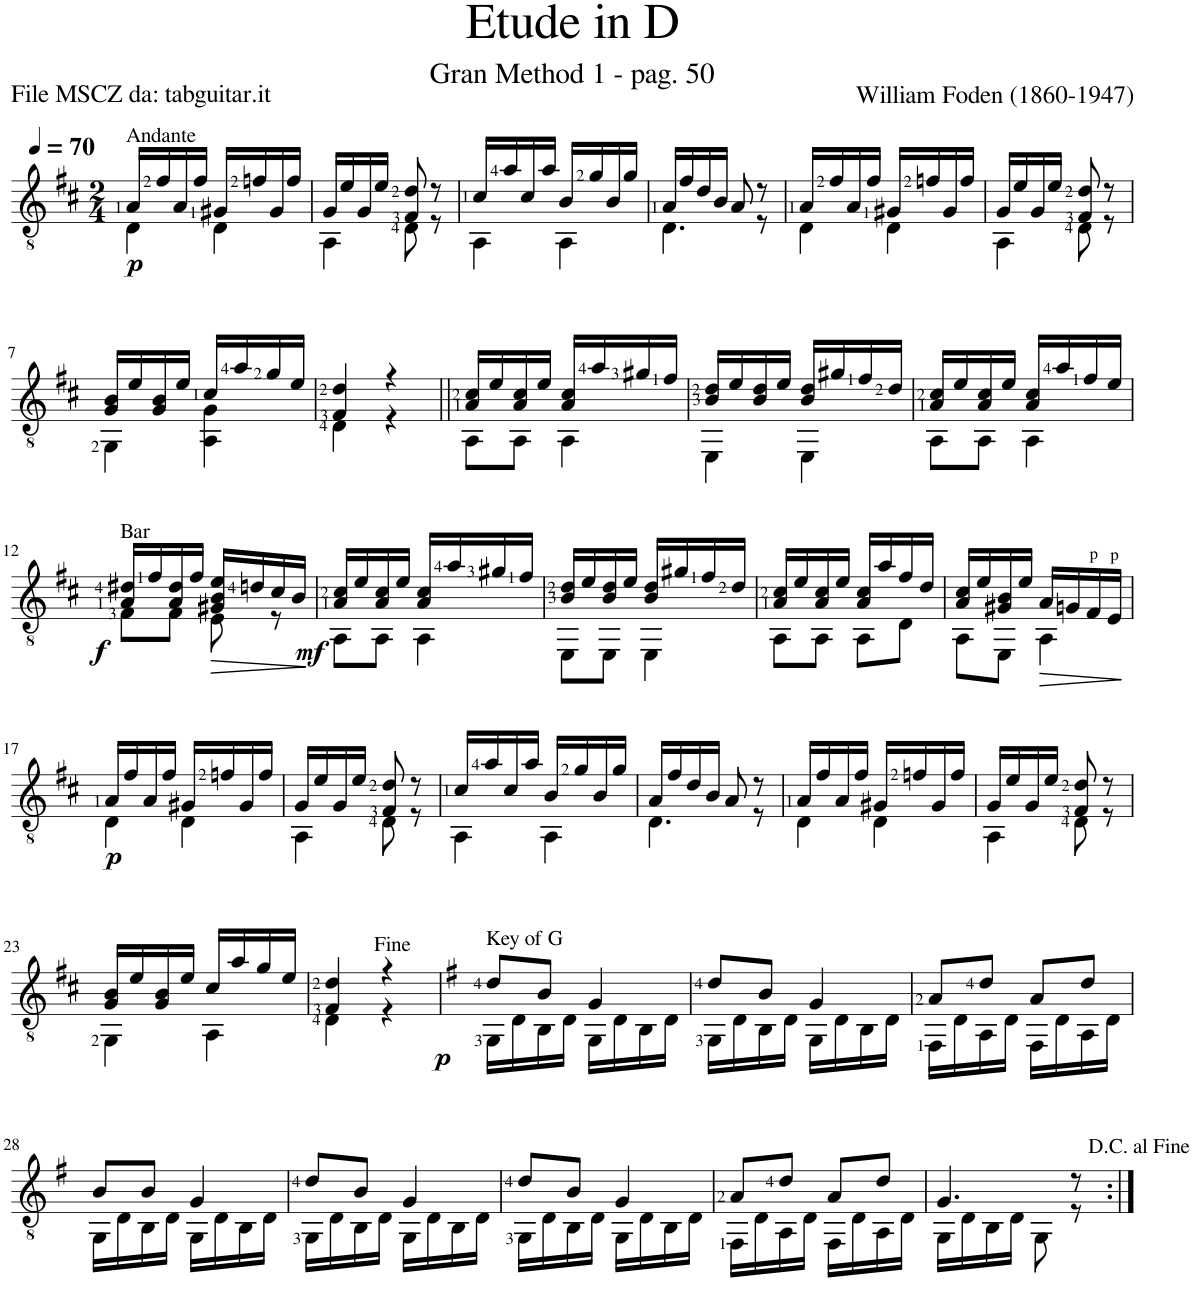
**kern	**dynam
*part1	*part1
*staff1	*staff1
*I"Guitar	*
*I'Guit.	*
*clefGv2	*
*k[f#c#]	*
*M2/4	*
*MM70	*
=1	=1
*^	*
!LO:TX:a:t=Andante	!	!
!	!	!LO:DY:b
16A/LL	4D\	p
16f#/	.	.
16A/	.	.
16f#/JJ	.	.
16G#X/LL	4D\	.
16fn/	.	.
16G#/	.	.
16f/JJ	.	.
=2	=2	=2
16G/LL	4AA\	.
16e/	.	.
16G/	.	.
16e/JJ	.	.
8F#/ 8d/	8D\	.
8r	8r	.
=3	=3	=3
16c#/LL	4AA\	.
16a/	.	.
16c#/	.	.
16a/JJ	.	.
16B/LL	4AA\	.
16g/	.	.
16B/	.	.
16g/JJ	.	.
=4	=4	=4
16A/LL	4.D\	.
16f#/	.	.
16d/	.	.
16B/JJ	.	.
8A/	.	.
8r	8r	.
=5	=5	=5
16A/LL	4D\	.
16f#/	.	.
16A/	.	.
16f#/JJ	.	.
16G#X/LL	4D\	.
16fn/	.	.
16G#/	.	.
16f/JJ	.	.
=6	=6	=6
16G/LL	4AA\	.
16e/	.	.
16G/	.	.
16e/JJ	.	.
8F#/ 8d/	8D\	.
8r	8r	.
!!LO:LB:g=z	!!
=7	=7	=7
16G/ 16B/LL	4GG\	.
16e/	.	.
16G/ 16B/	.	.
16e/JJ	.	.
16c#/LL	4AA\ 4G\	.
16a/	.	.
16g/	.	.
16e/JJ	.	.
=8	=8	=8
4F#/ 4d/	4D\	.
4r	4r	.
=9||	=9||	=9||
16A/ 16c#/LL	8AA\L	.
16e/	.	.
16A/ 16c#/	8AA\J	.
16e/JJ	.	.
16A/ 16c#/LL	4AA\	.
16a/	.	.
16g#X/	.	.
16f#/JJ	.	.
=10	=10	=10
16B/ 16d/LL	4EE\	.
16e/	.	.
16B/ 16d/	.	.
16e/JJ	.	.
16B/ 16d/LL	4EE\	.
16g#X/	.	.
16f#/	.	.
16d/JJ	.	.
=11	=11	=11
16A/ 16c#/LL	8AA\L	.
16e/	.	.
16A/ 16c#/	8AA\J	.
16e/JJ	.	.
16A/ 16c#/LL	4AA\	.
16a/	.	.
16f#/	.	.
16e/JJ	.	.
!!LO:LB:g=z	!!
=12	=12	=12
!LO:TX:a:t=Bar	!	!
!	!	!LO:DY:b
16A/ 16d#X/LL	8F#\L	f
16f#/	.	.
16A/ 16d#/	8F#\J	.
16f#/JJ	.	.
!	!	!LO:HP:b
16G#X/ 16B/ 16e/LL	8E\	>
16dn/	.	.
16c#/	8r	.
16B/JJ	.	.
*v	*v	*
.	]
=13	=13
*^	*
!	!	!LO:DY:b
16A/ 16c#/LL	8AA\L	mf
16e/	.	.
16A/ 16c#/	8AA\J	.
16e/JJ	.	.
16A/ 16c#/LL	4AA\	.
16a/	.	.
16g#X/	.	.
16f#/JJ	.	.
=14	=14	=14
16B/ 16d/LL	8EE\L	.
16e/	.	.
16B/ 16d/	8EE\J	.
16e/JJ	.	.
16B/ 16d/LL	4EE\	.
16g#X/	.	.
16f#/	.	.
16d/JJ	.	.
=15	=15	=15
16A/ 16c#/LL	8AA\L	.
16e/	.	.
16A/ 16c#/	8AA\J	.
16e/JJ	.	.
16A/ 16c#/LL	8AA\L	.
16a/	.	.
16f#/	8D\J	.
16d/JJ	.	.
=16	=16	=16
16A/ 16c#/LL	8AA\L	.
16e/	.	.
16G#X/ 16B/	8EE\J	.
16e/JJ	.	.
!	!	!LO:HP:b
16A/LL	4AA\	>
16Gn/	.	.
16F#/	.	.
16E/JJ	.	.
*v	*v	*
.	]
!!LO:LB:g=z
=17	=17
*^	*
!	!	!LO:DY:b
16A/LL	4D\	p
16f#/	.	.
16A/	.	.
16f#/JJ	.	.
16G#X/LL	4D\	.
16fn/	.	.
16G#/	.	.
16f/JJ	.	.
=18	=18	=18
16G/LL	4AA\	.
16e/	.	.
16G/	.	.
16e/JJ	.	.
8F#/ 8d/	8D\	.
8r	8r	.
=19	=19	=19
16c#/LL	4AA\	.
16a/	.	.
16c#/	.	.
16a/JJ	.	.
16B/LL	4AA\	.
16g/	.	.
16B/	.	.
16g/JJ	.	.
=20	=20	=20
16A/LL	4.D\	.
16f#/	.	.
16d/	.	.
16B/JJ	.	.
8A/	.	.
8r	8r	.
=21	=21	=21
16A/LL	4D\	.
16f#/	.	.
16A/	.	.
16f#/JJ	.	.
16G#X/LL	4D\	.
16fn/	.	.
16G#/	.	.
16f/JJ	.	.
=22	=22	=22
16G/LL	4AA\	.
16e/	.	.
16G/	.	.
16e/JJ	.	.
8F#/ 8d/	8D\	.
8r	8r	.
!!LO:LB:g=z	!!
=23	=23	=23
16G/ 16B/LL	4GG\	.
16e/	.	.
16G/ 16B/	.	.
16e/JJ	.	.
16c#/LL	4AA\	.
16a/	.	.
16g/	.	.
16e/JJ	.	.
=24	=24	=24
4F#/ 4d/	4D\	.
4r	4r	.
=25	=25	=25
*k[f#]	*	*
!LO:TX:a:t=Key of G	!	!
!	!	!LO:DY:b
8d/L	16GG\LL	p
.	16D\	.
8B/J	16BB\	.
.	16D\JJ	.
4G/	16GG\LL	.
.	16D\	.
.	16BB\	.
.	16D\JJ	.
=26	=26	=26
8d/L	16GG\LL	.
.	16D\	.
8B/J	16BB\	.
.	16D\JJ	.
4G/	16GG\LL	.
.	16D\	.
.	16BB\	.
.	16D\JJ	.
=27	=27	=27
8A/L	16FF#\LL	.
.	16D\	.
8d/J	16AA\	.
.	16D\JJ	.
8A/L	16FF#\LL	.
.	16D\	.
8d/J	16AA\	.
.	16D\JJ	.
!!LO:LB:g=z	!!
=28	=28	=28
8B/L	16GG\LL	.
.	16D\	.
8B/J	16BB\	.
.	16D\JJ	.
4G/	16GG\LL	.
.	16D\	.
.	16BB\	.
.	16D\JJ	.
=29	=29	=29
8d/L	16GG\LL	.
.	16D\	.
8B/J	16BB\	.
.	16D\JJ	.
4G/	16GG\LL	.
.	16D\	.
.	16BB\	.
.	16D\JJ	.
=30	=30	=30
8d/L	16GG\LL	.
.	16D\	.
8B/J	16BB\	.
.	16D\JJ	.
4G/	16GG\LL	.
.	16D\	.
.	16BB\	.
.	16D\JJ	.
=31	=31	=31
8A/L	16FF#\LL	.
.	16D\	.
8d/J	16AA\	.
.	16D\JJ	.
8A/L	16FF#\LL	.
.	16D\	.
8d/J	16AA\	.
.	16D\JJ	.
=32	=32	=32
4.G/	16GG\LL	.
.	16D\	.
.	16BB\	.
.	16D\JJ	.
.	8GG\	.
8r	8r	.
*v	*v	*
=:|!	=:|!
*-	*-
